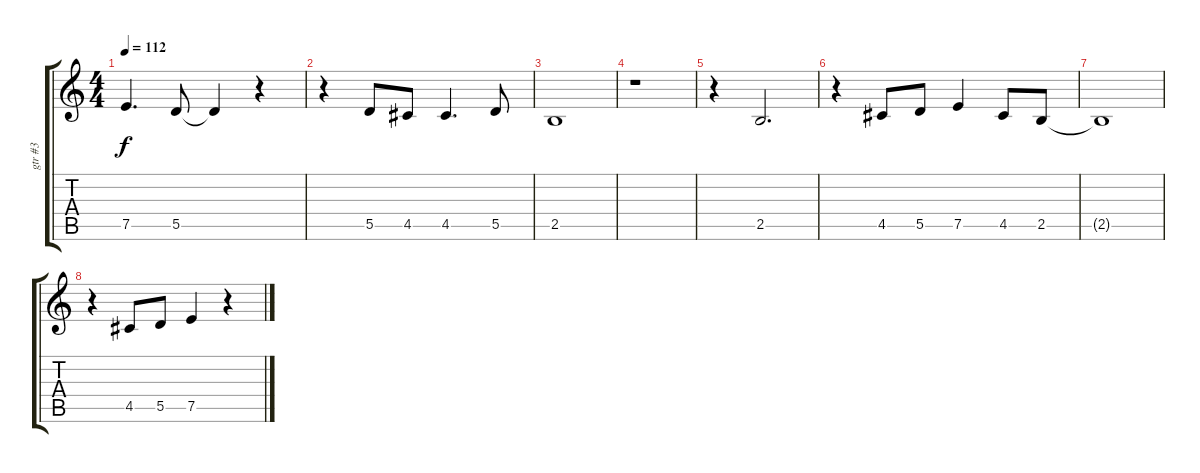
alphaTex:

\track ("gtr #3" "gtr #3") {instrument electricguitarclean}
\staff {score tabs}
\tuning (E4 B3 G3 D3 A2 E2) {hide}
\ts (4 4)
\tempo 112
\clef g2
\ks c
7.5.4{d dy f} 5.5.8 5.5{t}.4 r.4 |
r.4 5.5.8 4.5.8 4.5.4{d} 5.5.8 |
2.5.1 |
r.1 |
r.4 2.5.2{d} |
r.4 4.5.8 5.5.8 7.5.4 4.5.8 2.5.8 |
2.5{t}.1 |
r.4 4.5.8 5.5.8 7.5.4 r.4
